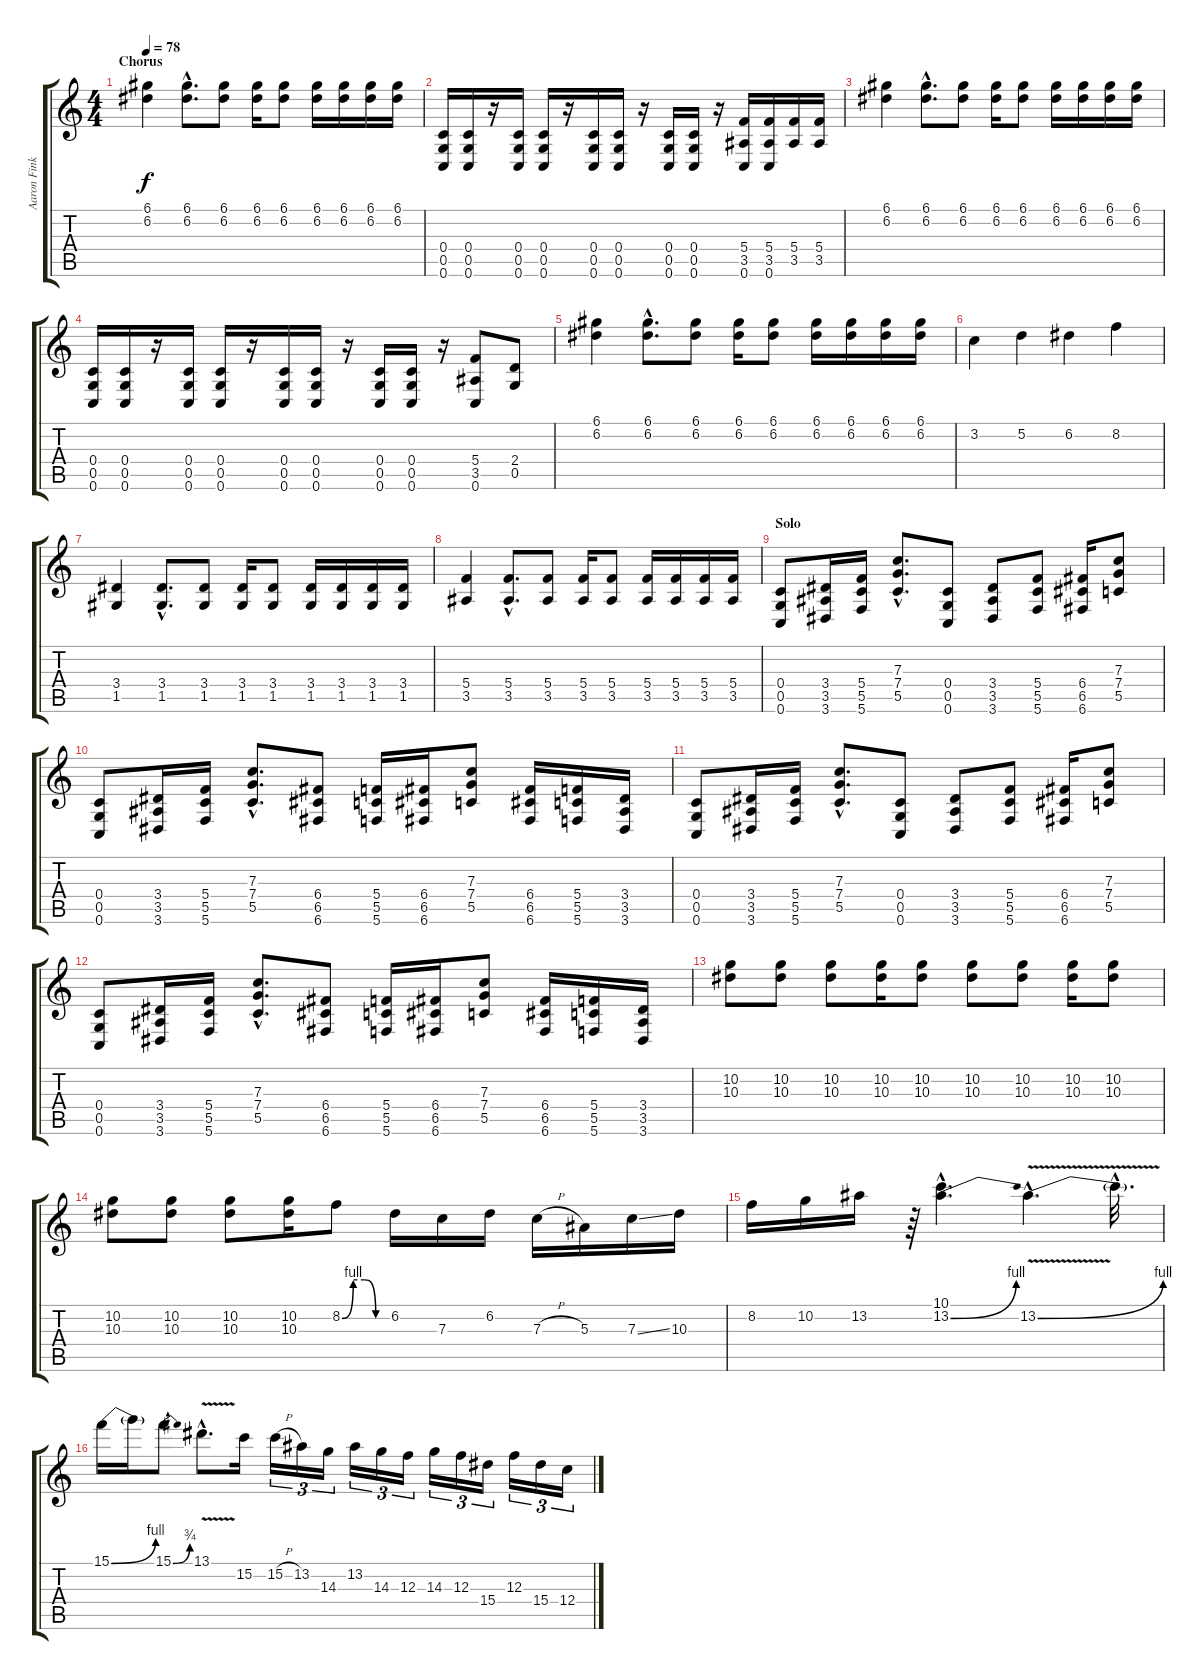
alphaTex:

\track ("Aaron Fink" "Aaron Fink") {instrument overdrivenguitar}
\staff {score tabs}
\tuning (D4 A3 F3 C3 G2 C2) {hide}
\ts (4 4)
\section ("" "Chorus")
\tempo 78
\clef g2
\ks c
(6.1 6.2).4{dy f volume 8} (6.1{hac} 6.2{hac}).8{d} (6.1 6.2).8 (6.1 6.2).16 (6.1 6.2).8 (6.1 6.2).16 (6.1 6.2).16 (6.1 6.2).16 (6.1 6.2).16 |
(0.4 0.5 0.6).16 (0.4 0.5 0.6).16 r.16 (0.4 0.5 0.6).16 (0.4 0.5 0.6).16 r.16 (0.4 0.5 0.6).16 (0.4 0.5 0.6).16 r.16 (0.4 0.5 0.6).16 (0.4 0.5 0.6).16 r.16 (5.4 3.5 0.6).16 (5.4 3.5 0.6).16 (5.4 3.5).16 (5.4 3.5).16 |
(6.1 6.2).4 (6.1{hac} 6.2{hac}).8{d} (6.1 6.2).8 (6.1 6.2).16 (6.1 6.2).8 (6.1 6.2).16 (6.1 6.2).16 (6.1 6.2).16 (6.1 6.2).16 |
(0.4 0.5 0.6).16 (0.4 0.5 0.6).16 r.16 (0.4 0.5 0.6).16 (0.4 0.5 0.6).16 r.16 (0.4 0.5 0.6).16 (0.4 0.5 0.6).16 r.16 (0.4 0.5 0.6).16 (0.4 0.5 0.6).16 r.16 (5.4 3.5 0.6).8 (2.4 0.5).8 |
(6.1 6.2).4 (6.1{hac} 6.2{hac}).8{d} (6.1 6.2).8 (6.1 6.2).16 (6.1 6.2).8 (6.1 6.2).16 (6.1 6.2).16 (6.1 6.2).16 (6.1 6.2).16 |
3.2.4 5.2.4 6.2.4 8.2.4 |
(3.4 1.5).4 (3.4{hac} 1.5{hac}).8{d} (3.4 1.5).8 (3.4 1.5).16 (3.4 1.5).8 (3.4 1.5).16 (3.4 1.5).16 (3.4 1.5).16 (3.4 1.5).16 |
(5.4 3.5).4 (5.4{hac} 3.5{hac}).8{d} (5.4 3.5).8 (5.4 3.5).16 (5.4 3.5).8 (5.4 3.5).16 (5.4 3.5).16 (5.4 3.5).16 (5.4 3.5).16 |
\section ("" "Solo")
(0.4 0.5 0.6).8 (3.4 3.5 3.6).16 (5.4 5.5 5.6).16 (7.3{hac} 7.4{hac} 5.5{hac}).8{d} (0.4 0.5 0.6).8 (3.4 3.5 3.6).8 (5.4 5.5 5.6).8 (6.4 6.5 6.6).16 (7.3 7.4 5.5).8 |
(0.4 0.5 0.6).8 (3.4 3.5 3.6).16 (5.4 5.5 5.6).16 (7.3{hac} 7.4{hac} 5.5{hac}).8{d} (6.4 6.5 6.6).8 (5.4 5.5 5.6).16 (6.4 6.5 6.6).16 (7.3 7.4 5.5).8 (6.4 6.5 6.6).16 (5.4 5.5 5.6).16 (3.4 3.5 3.6).16 |
(0.4 0.5 0.6).8 (3.4 3.5 3.6).16 (5.4 5.5 5.6).16 (7.3{hac} 7.4{hac} 5.5{hac}).8{d} (0.4 0.5 0.6).8 (3.4 3.5 3.6).8 (5.4 5.5 5.6).8 (6.4 6.5 6.6).16 (7.3 7.4 5.5).8 |
(0.4 0.5 0.6).8 (3.4 3.5 3.6).16 (5.4 5.5 5.6).16 (7.3{hac} 7.4{hac} 5.5{hac}).8{d} (6.4 6.5 6.6).8 (5.4 5.5 5.6).16 (6.4 6.5 6.6).16 (7.3 7.4 5.5).8 (6.4 6.5 6.6).16 (5.4 5.5 5.6).16 (3.4 3.5 3.6).16 |
(10.2 10.3).8{volume 14} (10.2 10.3).8 (10.2 10.3).8 (10.2 10.3).16 (10.2 10.3).8 (10.2 10.3).8 (10.2 10.3).8 (10.2 10.3).16 (10.2 10.3).8 |
(10.2 10.3).8 (10.2 10.3).8 (10.2 10.3).8 (10.2 10.3).16 8.2{be (custom 0 0 15 4 30 4 45 0 60 0)}.8 6.2.16 7.3.16 6.2.16 7.3{h}.16 5.3.16 7.3{ss}.16 10.3.16 |
8.2.16 10.2.16 13.2.16 r.64 (10.1{hac} 13.2{be (bend 0 0 60 4) hac}).4{d} 13.2{be (bend 0 0 60 4) v hac}.4{d} 13.2{hac t}.32{d} |
15.1{be (bend 0 0 60 4)}.16 15.1{t}.16 15.1{be (bend 0 0 60 3)}.8 13.1{v hac}.8{d} 15.2.16 15.2{h}.16{tu (3 2)} 13.2.16{tu (3 2)} 14.3.16{tu (3 2)} 13.2.16{tu (3 2)} 14.3.16{tu (3 2)} 12.3.16{tu (3 2)} 14.3.16{tu (3 2)} 12.3.16{tu (3 2)} 15.4.16{tu (3 2)} 12.3.16{tu (3 2)} 15.4.16{tu (3 2)} 12.4.16{tu (3 2)}
